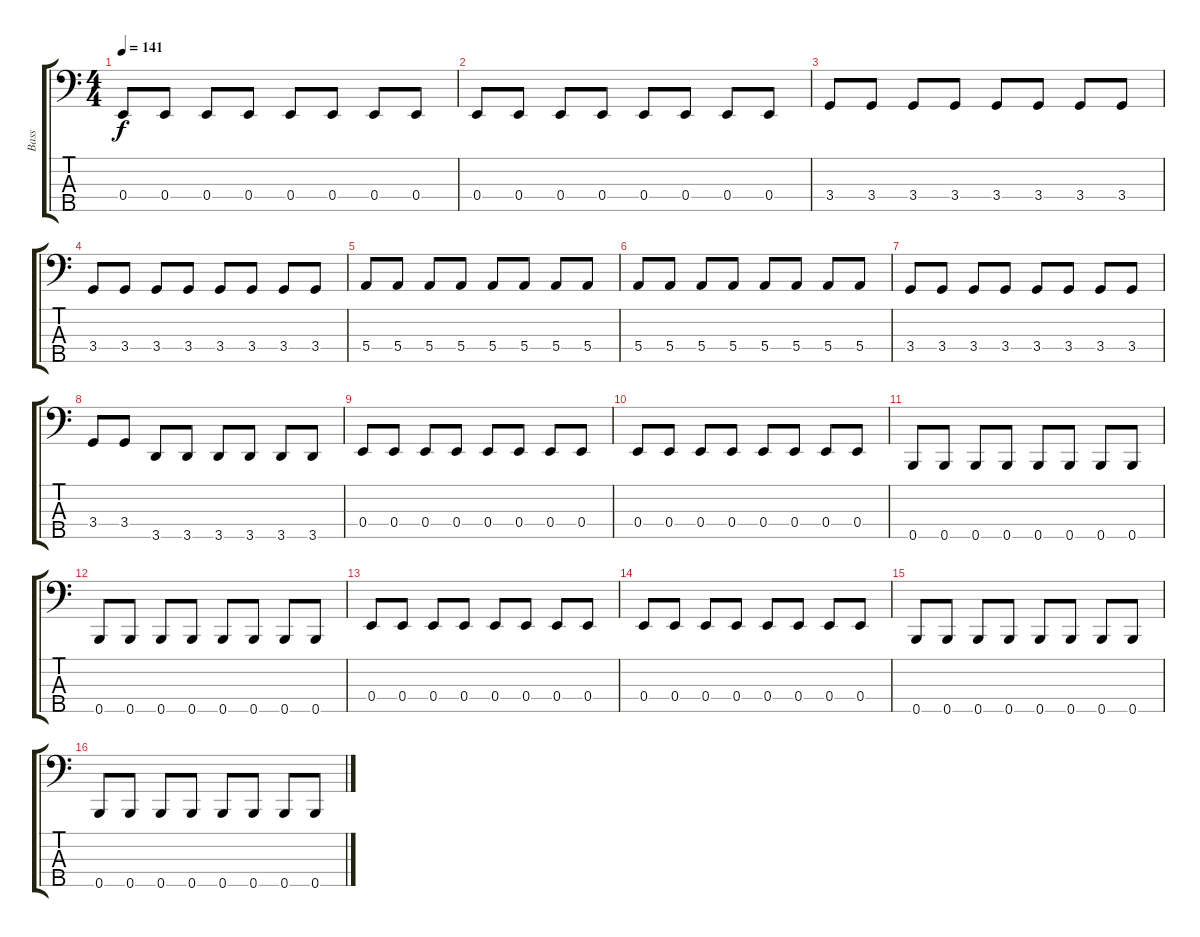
\track ("Bass" "Bass") {instrument electricbasspick}
\staff {score tabs}
\tuning (G2 D2 A1 E1 B0) {hide}
\ts (4 4)
\tempo 141
\clef f4
\ks c
0.4.8{dy f} 0.4.8 0.4.8 0.4.8 0.4.8 0.4.8 0.4.8 0.4.8 |
0.4.8 0.4.8 0.4.8 0.4.8 0.4.8 0.4.8 0.4.8 0.4.8 |
3.4.8 3.4.8 3.4.8 3.4.8 3.4.8 3.4.8 3.4.8 3.4.8 |
3.4.8 3.4.8 3.4.8 3.4.8 3.4.8 3.4.8 3.4.8 3.4.8 |
5.4.8 5.4.8 5.4.8 5.4.8 5.4.8 5.4.8 5.4.8 5.4.8 |
5.4.8 5.4.8 5.4.8 5.4.8 5.4.8 5.4.8 5.4.8 5.4.8 |
3.4.8 3.4.8 3.4.8 3.4.8 3.4.8 3.4.8 3.4.8 3.4.8 |
3.4.8 3.4.8 3.5.8 3.5.8 3.5.8 3.5.8 3.5.8 3.5.8 |
\section ("" "")
0.4.8 0.4.8 0.4.8 0.4.8 0.4.8 0.4.8 0.4.8 0.4.8 |
0.4.8 0.4.8 0.4.8 0.4.8 0.4.8 0.4.8 0.4.8 0.4.8 |
0.5.8 0.5.8 0.5.8 0.5.8 0.5.8 0.5.8 0.5.8 0.5.8 |
0.5.8 0.5.8 0.5.8 0.5.8 0.5.8 0.5.8 0.5.8 0.5.8 |
0.4.8 0.4.8 0.4.8 0.4.8 0.4.8 0.4.8 0.4.8 0.4.8 |
0.4.8 0.4.8 0.4.8 0.4.8 0.4.8 0.4.8 0.4.8 0.4.8 |
0.5.8 0.5.8 0.5.8 0.5.8 0.5.8 0.5.8 0.5.8 0.5.8 |
0.5.8 0.5.8 0.5.8 0.5.8 0.5.8 0.5.8 0.5.8 0.5.8
